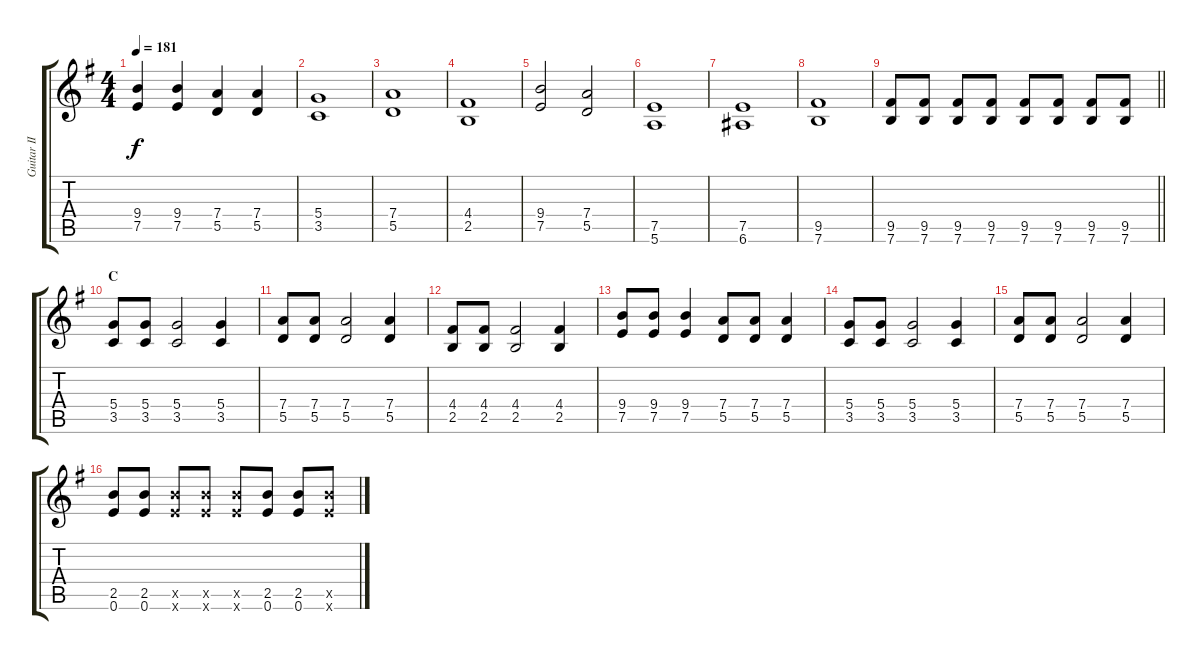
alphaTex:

\track ("Guitar II" "Guitar II") {instrument distortionguitar}
\staff {score tabs}
\tuning (E4 B3 G3 D3 A2 E2) {hide}
\ts (4 4)
\tempo 181
\clef g2
\ks g
(9.4 7.5).4{dy f} (9.4 7.5).4 (7.4 5.5).4 (7.4 5.5).4 |
(5.4 3.5).1 |
(7.4 5.5).1 |
(4.4 2.5).1 |
(9.4 7.5).2 (7.4 5.5).2 |
(7.5 5.6).1 |
(7.5 6.6).1 |
(9.5 7.6).1 |
\barLineRight lightlight
(9.5 7.6).8 (9.5 7.6).8 (9.5 7.6).8 (9.5 7.6).8 (9.5 7.6).8 (9.5 7.6).8 (9.5 7.6).8 (9.5 7.6).8 |
\section ("" "C")
(5.4 3.5).8 (5.4 3.5).8 (5.4 3.5).2 (5.4 3.5).4 |
(7.4 5.5).8 (7.4 5.5).8 (7.4 5.5).2 (7.4 5.5).4 |
(4.4 2.5).8 (4.4 2.5).8 (4.4 2.5).2 (4.4 2.5).4 |
(9.4 7.5).8 (9.4 7.5).8 (9.4 7.5).4 (7.4 5.5).8 (7.4 5.5).8 (7.4 5.5).4 |
(5.4 3.5).8 (5.4 3.5).8 (5.4 3.5).2 (5.4 3.5).4 |
(7.4 5.5).8 (7.4 5.5).8 (7.4 5.5).2 (7.4 5.5).4 |
(2.5 0.6).8{ot 8vb} (2.5 0.6).8{ot 8vb} (2.5{x} 0.6{x}).8{ot 8vb} (2.5{x} 0.6{x}).8{ot 8vb} (2.5{x} 0.6{x}).8{ot 8vb} (2.5 0.6).8{ot 8vb} (2.5 0.6).8{ot 8vb} (2.5{x} 0.6{x}).8{ot 8vb}
